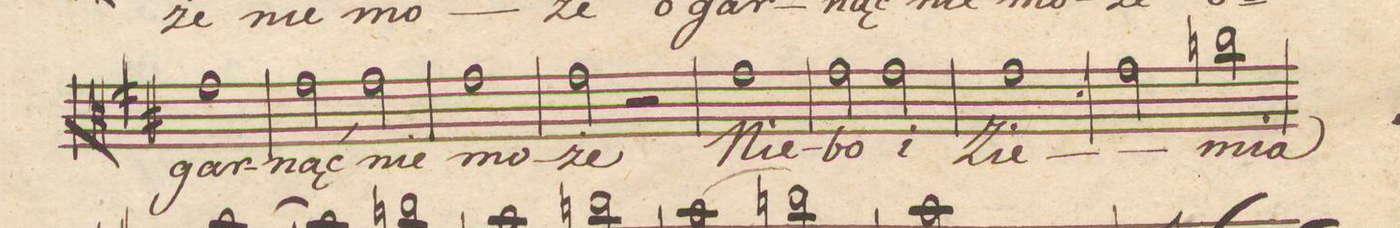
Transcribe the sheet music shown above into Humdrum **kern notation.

**kern	**text	**dynam
*I"Alto.	*	*
*clefC3	*	*
*k[f#c#]	*	*
*met(c|)	*	*
*M2/2	*	*
1g\	-gar-	.
=75	=75	=75
2g\	-nąć	.
2g\	nie	.
=76	=76	=76
1g\	mo-	.
=77	=77	=77
2g\	-że	.
2r	.	.
=78	=78	=78
1g\	Nie-	.
=79	=79	=79
2g\	-bo	.
2g\	i	.
=80	=80	=80
1g\	Zie-	.
=81	=81	=81
2g\	.	.
2ccn\	-mia	.
=82	=82	=82
*-	*-	*-
